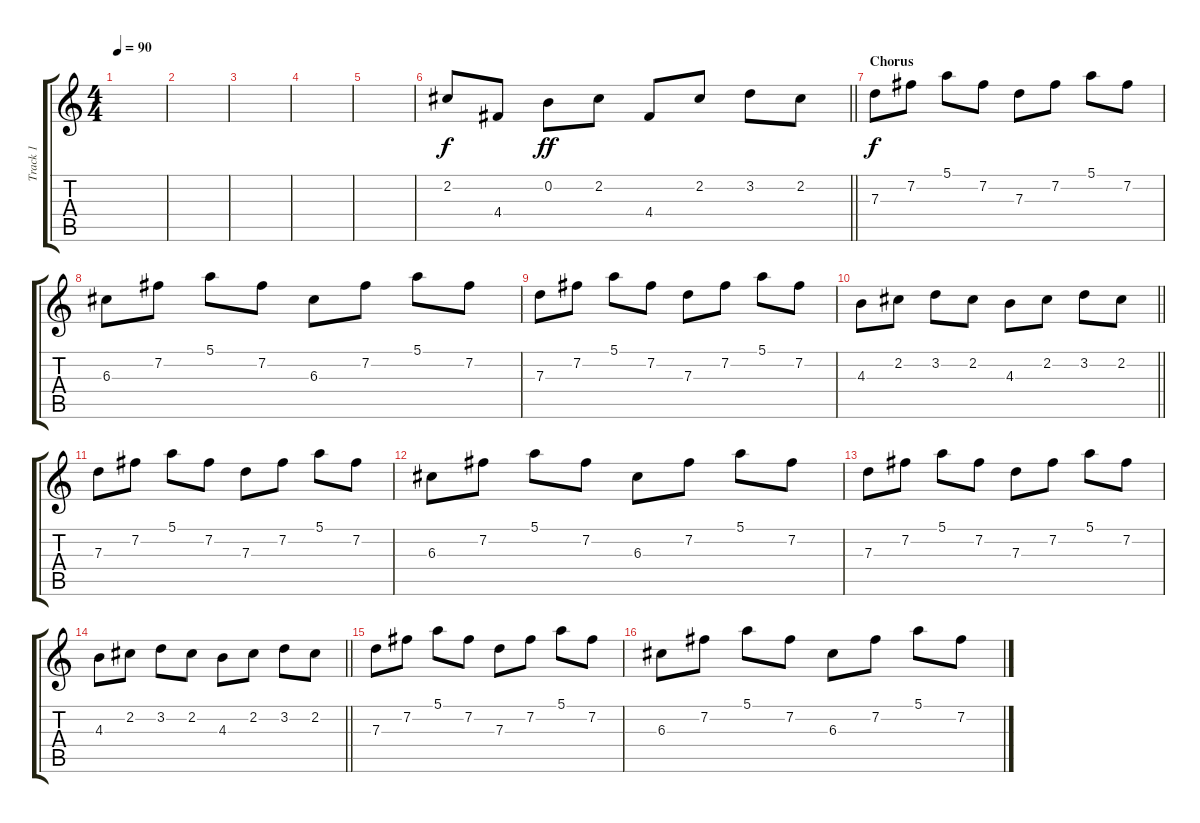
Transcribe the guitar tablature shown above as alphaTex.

\track ("Track 1" "Track 1") {instrument acousticguitarsteel}
\staff {score tabs}
\tuning (E4 B3 G3 D3 A2 E2) {hide}
\ts (4 4)
\tempo 90
\clef g2
\ks c
|
|
|
|
|
\barLineRight lightlight
2.2.8{dy f} 4.4.8 0.2.8{dy ff} 2.2.8 4.4.8 2.2.8 3.2.8 2.2.8 |
\section ("" "Chorus")
7.3.8{dy f} 7.2.8 5.1.8 7.2.8 7.3.8 7.2.8 5.1.8 7.2.8 |
6.3.8 7.2.8 5.1.8 7.2.8 6.3.8 7.2.8 5.1.8 7.2.8 |
7.3.8 7.2.8 5.1.8 7.2.8 7.3.8 7.2.8 5.1.8 7.2.8 |
\barLineRight lightlight
4.3.8 2.2.8 3.2.8 2.2.8 4.3.8 2.2.8 3.2.8 2.2.8 |
7.3.8 7.2.8 5.1.8 7.2.8 7.3.8 7.2.8 5.1.8 7.2.8 |
6.3.8 7.2.8 5.1.8 7.2.8 6.3.8 7.2.8 5.1.8 7.2.8 |
7.3.8 7.2.8 5.1.8 7.2.8 7.3.8 7.2.8 5.1.8 7.2.8 |
\barLineRight lightlight
4.3.8 2.2.8 3.2.8 2.2.8 4.3.8 2.2.8 3.2.8 2.2.8 |
7.3.8 7.2.8 5.1.8 7.2.8 7.3.8 7.2.8 5.1.8 7.2.8 |
6.3.8 7.2.8 5.1.8 7.2.8 6.3.8 7.2.8 5.1.8 7.2.8
